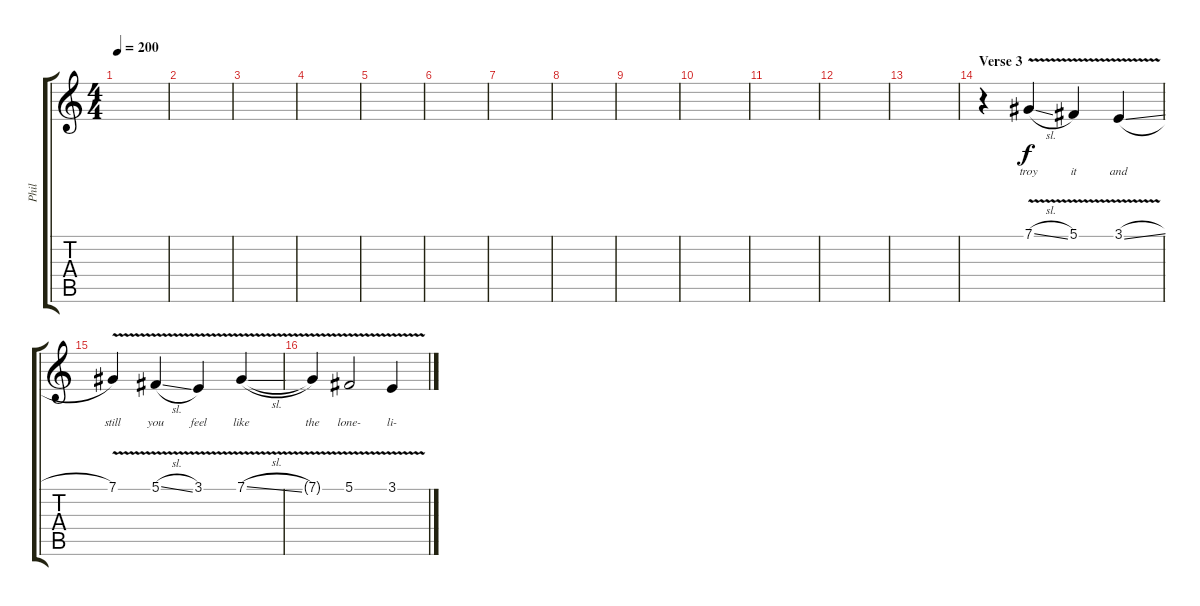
\track ("Phil" "Phil") {instrument violin}
\staff {score tabs}
\tuning (Db4 Ab3 E3 B2 Gb2 Db2) {hide}
\ts (4 4)
\tempo 200
\clef g2
\ks c
|
|
|
|
|
|
|
|
|
|
|
|
|
\section ("" "Verse 3")
r.4 7.1{v sl}.4{lyrics (0 "troy") lyrics (1 "") lyrics (2 "") lyrics (3 "") lyrics (4 "")} 5.1{v}.4{lyrics (0 "it") lyrics (1 "") lyrics (2 "") lyrics (3 "") lyrics (4 "")} 3.1{v sl}.4{lyrics (0 "and") lyrics (1 "") lyrics (2 "") lyrics (3 "") lyrics (4 "")} |
7.1{v}.4{lyrics (0 "still") lyrics (1 "") lyrics (2 "") lyrics (3 "") lyrics (4 "")} 5.1{v sl}.4{lyrics (0 "you") lyrics (1 "") lyrics (2 "") lyrics (3 "") lyrics (4 "")} 3.1{v}.4{lyrics (0 "feel") lyrics (1 "") lyrics (2 "") lyrics (3 "") lyrics (4 "")} 7.1{v sl}.4{lyrics (0 "like") lyrics (1 "") lyrics (2 "") lyrics (3 "") lyrics (4 "")} |
7.1{t}.4{lyrics (0 "the") lyrics (1 "") lyrics (2 "") lyrics (3 "") lyrics (4 "")} 5.1{v}.2{lyrics (0 "lone-") lyrics (1 "") lyrics (2 "") lyrics (3 "") lyrics (4 "")} 3.1{v sl}.4{lyrics (0 "li-") lyrics (1 "") lyrics (2 "") lyrics (3 "") lyrics (4 "")}
